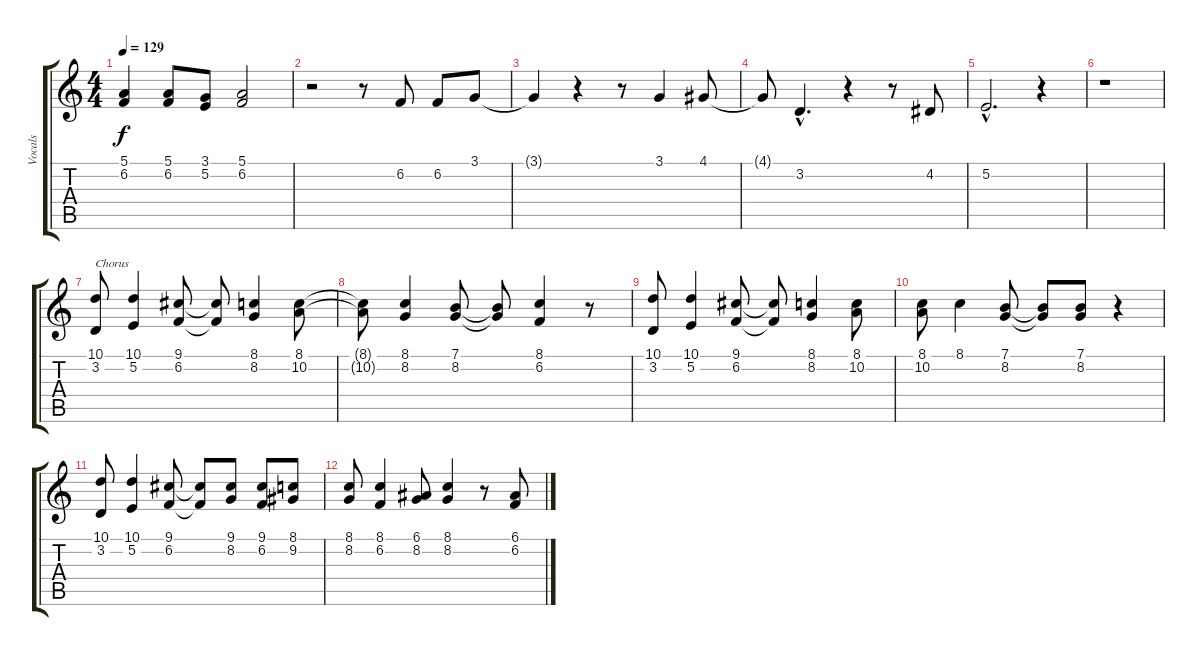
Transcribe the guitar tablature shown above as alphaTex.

\track ("Vocals" "Vocals") {instrument cello}
\staff {score tabs}
\tuning (E4 B3 G3 D3 A2 E2) {hide}
\ts (4 4)
\tempo 129
\clef g2
\ks c
(5.1 6.2).4{dy f} (5.1 6.2).8 (3.1 5.2).8 (5.1 6.2).2 |
r.2 r.8 6.2.8 6.2.8 3.1.8 |
3.1{t}.4 r.4 r.8 3.1.4 4.1.8 |
4.1{t}.8 3.2{hac}.4{d} r.4 r.8 4.2.8 |
5.2{hac}.2{d} r.4 |
r.1 |
(10.1 3.2).8{txt "Chorus"} (10.1 5.2).4 (9.1 6.2).8 (9.1{t} 6.2{t}).8 (8.1 8.2).4 (8.1 10.2).8 |
(8.1{t} 10.2{t}).8 (8.1 8.2).4 (7.1 8.2).8 (7.1{t} 8.2{t}).8 (8.1 6.2).4 r.8 |
(10.1 3.2).8 (10.1 5.2).4 (9.1 6.2).8 (9.1{t} 6.2{t}).8 (8.1 8.2).4 (8.1 10.2).8 |
(8.1 10.2).8 8.1.4 (7.1 8.2).8 (7.1{t} 8.2{t}).8 (7.1 8.2).8 r.4 |
(10.1 3.2).8 (10.1 5.2).4 (9.1 6.2).8 (9.1{t} 6.2{t}).8 (9.1 8.2).8 (9.1 6.2).8 (8.1 9.2).8 |
(8.1 8.2).8 (8.1 6.2).4 (6.1 8.2).8 (8.1 8.2).4 r.8 (6.1 6.2).8
